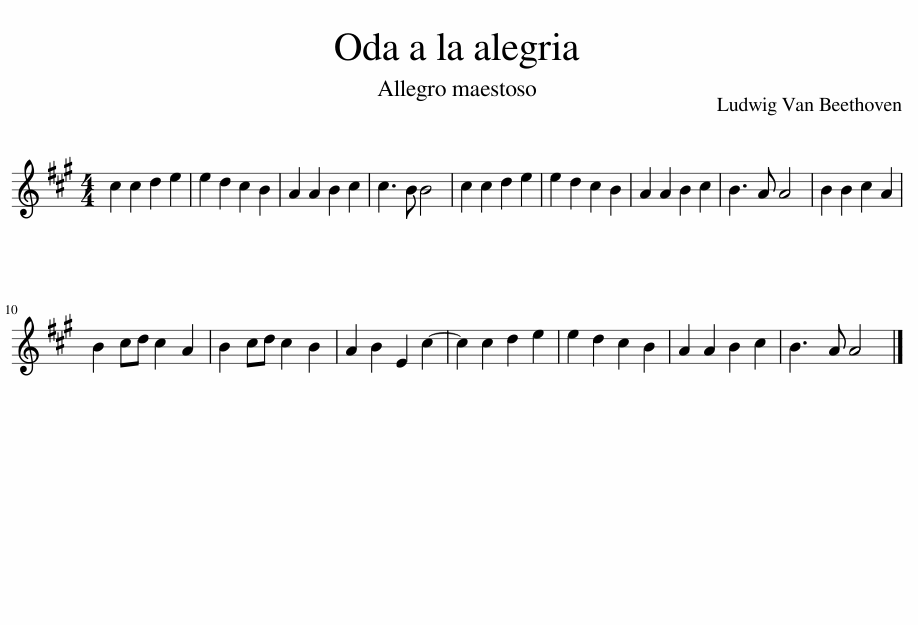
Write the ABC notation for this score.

X:1
L:1/8
M:4/4
I:linebreak $
K:A
V:1 treble
V:1
 c2 c2 d2 e2 | e2 d2 c2 B2 | A2 A2 B2 c2 | c3 B B4 | c2 c2 d2 e2 | %5
 e2 d2 c2 B2 | A2 A2 B2 c2 | B3 A A4 | B2 B2 c2 A2 |$ B2 cd c2 A2 | %10
 B2 cd c2 B2 | A2 B2 E2 c2- | c2 c2 d2 e2 | e2 d2 c2 B2 | A2 A2 B2 c2 | %15
 B3 A A4 |] %16
